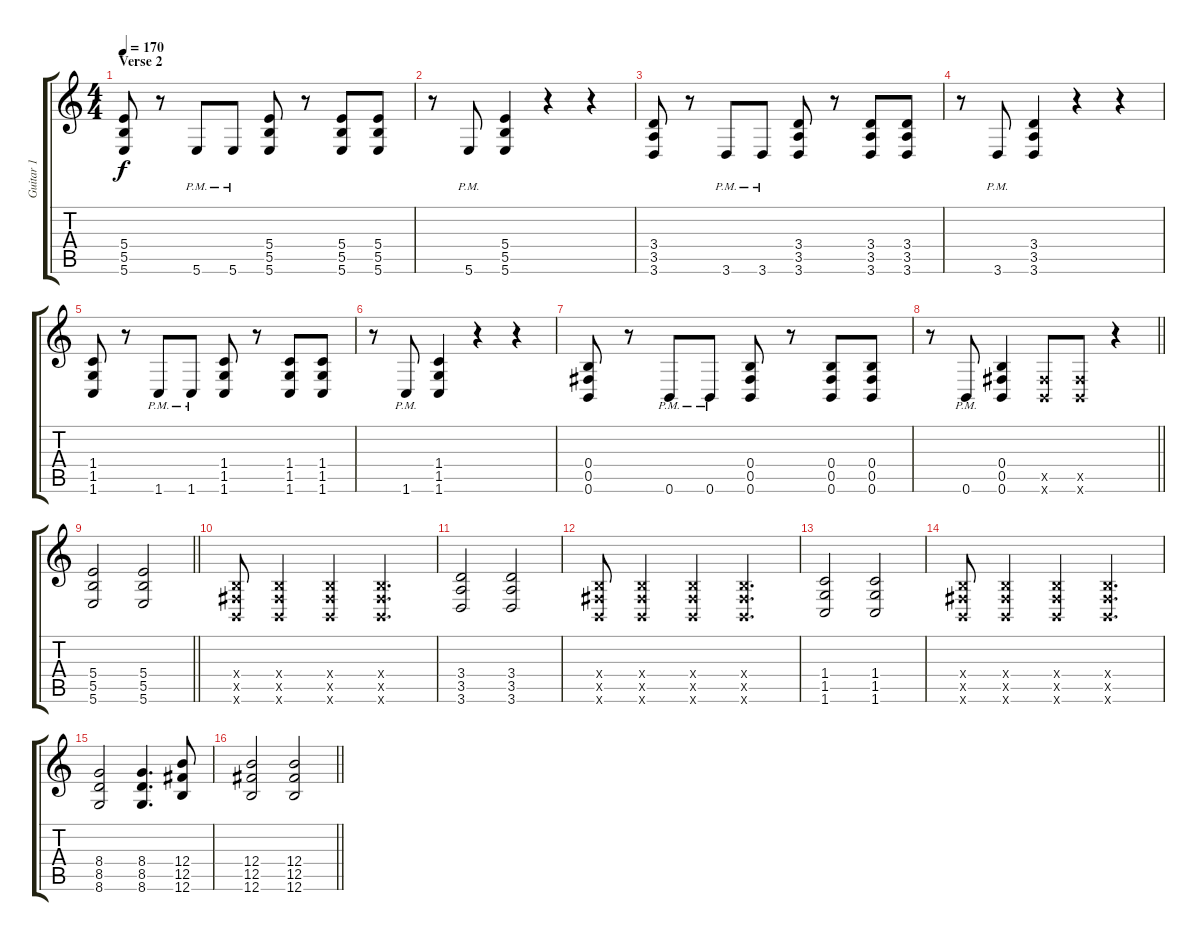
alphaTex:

\track ("Guitar 1" "Guitar 1") {instrument overdrivenguitar}
\staff {score tabs}
\tuning (Db4 Ab3 E3 B2 Gb2 B1) {hide}
\ts (4 4)
\section ("" "Verse 2")
\tempo 170
\clef g2
\ks c
(5.4 5.5 5.6).8{dy f} r.8 5.6{pm}.8 5.6{pm}.8 (5.4 5.5 5.6).8 r.8 (5.4 5.5 5.6).8 (5.4 5.5 5.6).8 |
r.8 5.6{pm}.8 (5.4 5.5 5.6).4 r.4 r.4 |
(3.4 3.5 3.6).8 r.8 3.6{pm}.8 3.6{pm}.8 (3.4 3.5 3.6).8 r.8 (3.4 3.5 3.6).8 (3.4 3.5 3.6).8 |
r.8 3.6{pm}.8 (3.4 3.5 3.6).4 r.4 r.4 |
(1.4 1.5 1.6).8 r.8 1.6{pm}.8 1.6{pm}.8 (1.4 1.5 1.6).8 r.8 (1.4 1.5 1.6).8 (1.4 1.5 1.6).8 |
r.8 1.6{pm}.8 (1.4 1.5 1.6).4 r.4 r.4 |
(0.4 0.5 0.6).8 r.8 0.6{pm}.8 0.6{pm}.8 (0.4 0.5 0.6).8 r.8 (0.4 0.5 0.6).8 (0.4 0.5 0.6).8 |
\barLineRight lightlight
r.8 0.6{pm}.8 (0.4 0.5 0.6).4 (0.5{x} 0.6{x}).8 (0.5{x} 0.6{x}).8 r.4 |
\barLineRight lightlight
(5.4 5.5 5.6).2 (5.4 5.5 5.6).2 |
(0.4{x} 0.5{x} 0.6{x}).8 (0.4{x} 0.5{x} 0.6{x}).4 (0.4{x} 0.5{x} 0.6{x}).4 (0.4{x} 0.5{x} 0.6{x}).4{d} |
(3.4 3.5 3.6).2 (3.4 3.5 3.6).2 |
(0.4{x} 0.5{x} 0.6{x}).8 (0.4{x} 0.5{x} 0.6{x}).4 (0.4{x} 0.5{x} 0.6{x}).4 (0.4{x} 0.5{x} 0.6{x}).4{d} |
(1.4 1.5 1.6).2 (1.4 1.5 1.6).2 |
(0.4{x} 0.5{x} 0.6{x}).8 (0.4{x} 0.5{x} 0.6{x}).4 (0.4{x} 0.5{x} 0.6{x}).4 (0.4{x} 0.5{x} 0.6{x}).4{d} |
(8.4 8.5 8.6).2 (8.4 8.5 8.6).4{d} (12.4 12.5 12.6).8 |
\barLineRight lightlight
(12.4 12.5 12.6).2 (12.4 12.5 12.6).2
